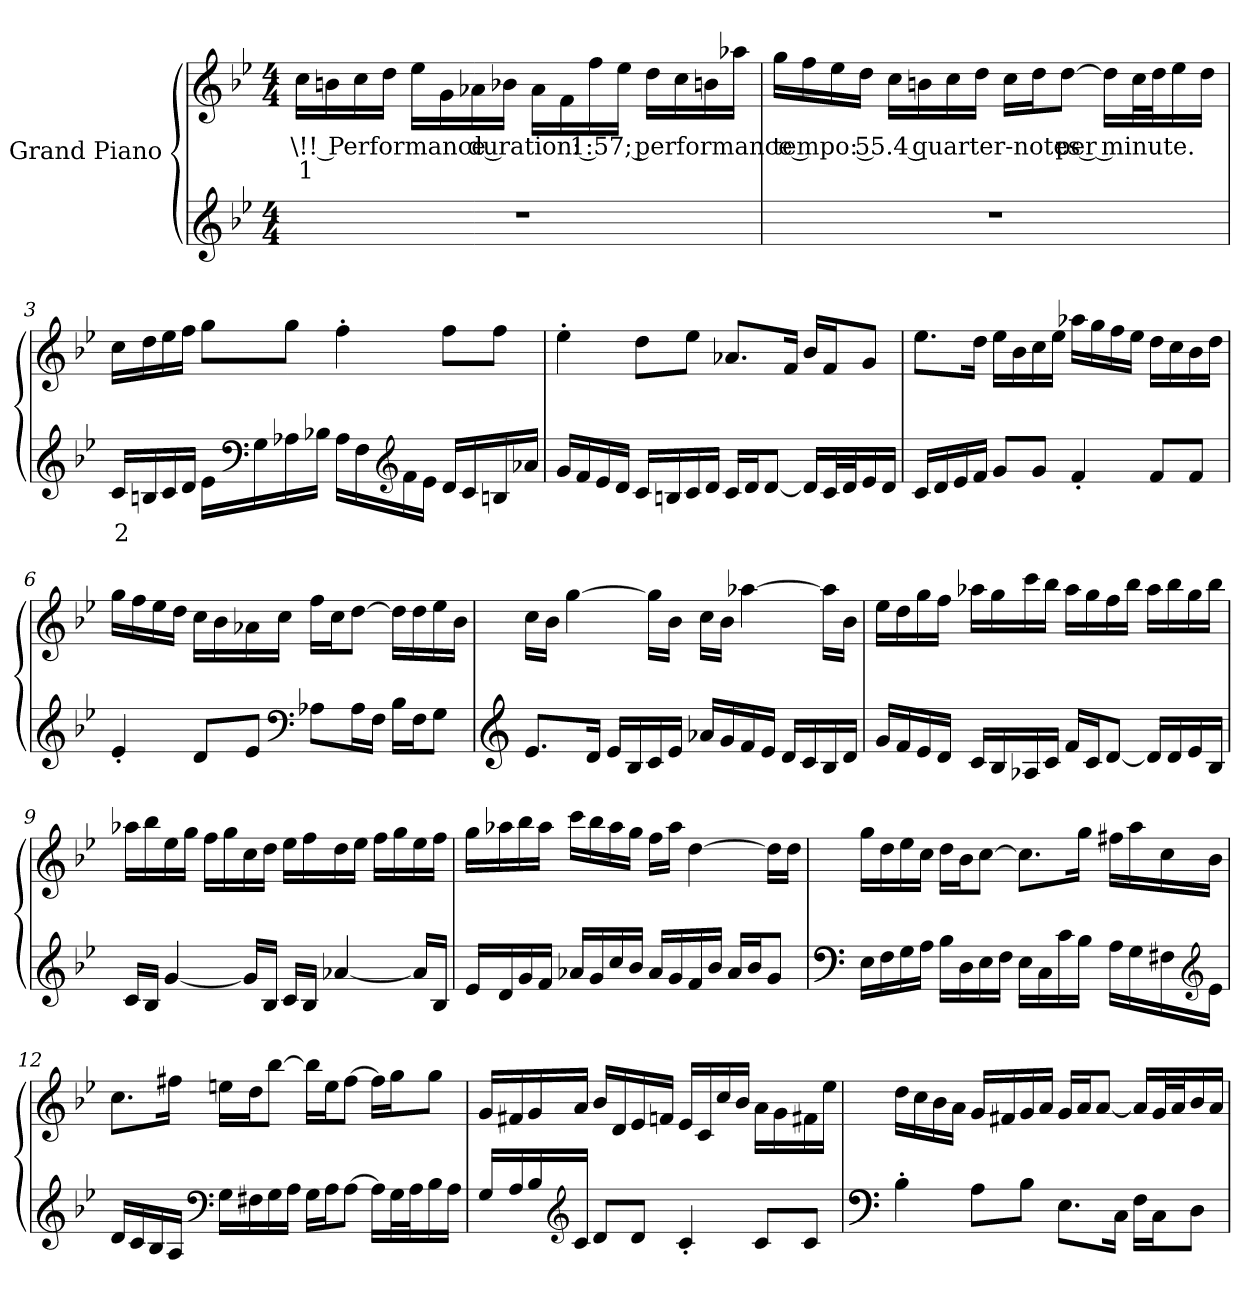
**kern	**text	**kern	**text	**text
*part2	*part2	*part1	*part1	*part1
*staff2	*staff2	*staff1	*staff1	*staff1
*I"Grand Piano	*	*I"Grand Piano	*	*
*clefG2	*	*clefG2	*	*
*k[b-e-]	*	*k[b-e-]	*	*
*M4/4	*	*M4/4	*	*
*MM55	*	*MM55	*	*
=1	=1	=1	=1	=1
!	!	!	!LO:LY:b	!LO:LY:b
1r	.	16cci\LL	\!! Performance duration: 1:57; performance tempo: 55.4 quarter-notes per minute.	1
.	.	16bni\	.	.
.	.	16cci\	.	.
.	.	16ddi\JJ	.	.
.	.	16ee-i\LL	.	.
.	.	16gi\	.	.
.	.	16a-Xi\	.	.
.	.	16b-Xi\JJ	.	.
.	.	16a-i\LL	.	.
.	.	16fi\	.	.
.	.	16ffi\	.	.
.	.	16ee-i\JJ	.	.
.	.	16ddi\LL	.	.
.	.	16cci\	.	.
.	.	16bni\	.	.
.	.	16aa-Xi\JJ	.	.
!!LO:LB:g=z
=2	=2	=2	=2	=2
1r	.	16ggi\LL	.	.
.	.	16ffi\	.	.
.	.	16ee-i\	.	.
.	.	16ddi\JJ	.	.
.	.	16cci\LL	.	.
.	.	16bni\	.	.
.	.	16cci\	.	.
.	.	16ddi\JJ	.	.
.	.	16cci\LL	.	.
.	.	16ddi\J	.	.
.	.	[8ddi\J	.	.
.	.	16ddi\LL]	.	.
.	.	32cci\L	.	.
.	.	32ddi\J	.	.
.	.	16ee-i\	.	.
.	.	16ddi\JJ	.	.
=3	=3	=3	=3	=3
!	!LO:LY:b	!	!	!
16cj/LL	2	16cci\LL	.	.
16Bnj/	.	16ddi\	.	.
16cj/	.	16ee-i\	.	.
16dj/JJ	.	16ffi\JJ	.	.
16e-j\LL	.	8ggi\L	.	.
*clefF4	*	*	*	*
16Gj\	.	.	.	.
16A-Xj\	.	8ggi\J	.	.
16B-Xj\JJ	.	.	.	.
16A-j\LL	.	4ff'i\	.	.
16Fj\	.	.	.	.
*clefG2	*	*	*	*
16fj\	.	.	.	.
16e-j\JJ	.	.	.	.
16dj/LL	.	8ffi\L	.	.
16cj/	.	.	.	.
16Bnj/	.	8ffi\J	.	.
16a-Xj/JJ	.	.	.	.
!!LO:LB:g=z
=4	=4	=4	=4	=4
16gj/LL	.	4ee-'i\	.	.
16fj/	.	.	.	.
16e-j/	.	.	.	.
16dj/JJ	.	.	.	.
16cj/LL	.	8ddi\L	.	.
16Bnj/	.	.	.	.
16cj/	.	8ee-i\J	.	.
16dj/JJ	.	.	.	.
16cj/LL	.	8.a-Xi/L	.	.
16dj/J	.	.	.	.
[8dj/J	.	.	.	.
.	.	16fi/Jk	.	.
16dj/LL]	.	16b-i/LL	.	.
32cj/L	.	16fi/J	.	.
32dj/J	.	.	.	.
16e-j/	.	8gi/J	.	.
16dj/JJ	.	.	.	.
=5	=5	=5	=5	=5
16cj/LL	.	8.ee-i\L	.	.
16dj/	.	.	.	.
16e-j/	.	.	.	.
16fj/JJ	.	16ddi\Jk	.	.
8gj/L	.	16ee-i\LL	.	.
.	.	16b-i\	.	.
8gj/J	.	16cci\	.	.
.	.	16ee-i\JJ	.	.
4f'j/	.	16aa-Xi\LL	.	.
.	.	16ggi\	.	.
.	.	16ffi\	.	.
.	.	16ee-i\JJ	.	.
8fj/L	.	16ddi\LL	.	.
.	.	16cci\	.	.
8fj/J	.	16b-i\	.	.
.	.	16ddi\JJ	.	.
!!LO:LB:g=z
=6	=6	=6	=6	=6
4e-'j/	.	16ggi\LL	.	.
.	.	16ffi\	.	.
.	.	16ee-i\	.	.
.	.	16ddi\JJ	.	.
8dj/L	.	16cci\LL	.	.
.	.	16b-i\	.	.
8e-j/J	.	16a-Xi\	.	.
.	.	16cci\JJ	.	.
*clefF4	*	*	*	*
8A-Xj\L	.	16ffi\LL	.	.
.	.	16cci\J	.	.
16A-j\L	.	[8ddi\J	.	.
16Fj\JJ	.	.	.	.
16B-j\LL	.	16ddi\LL]	.	.
16Fj\J	.	16ddi\	.	.
8Gj\J	.	16ee-i\	.	.
.	.	16b-i\JJ	.	.
=7	=7	=7	=7	=7
*clefG2	*	*	*	*
8.e-j/L	.	16cci\LL	.	.
.	.	16b-i\JJ	.	.
.	.	[4ggi\	.	.
16dj/Jk	.	.	.	.
16e-j/LL	.	.	.	.
16B-j/	.	.	.	.
16cj/	.	16ggi\LL]	.	.
16e-j/JJ	.	16b-i\JJ	.	.
16a-Xj/LL	.	16cci\LL	.	.
16gj/	.	16b-i\JJ	.	.
16fj/	.	[4aa-Xi\	.	.
16e-j/JJ	.	.	.	.
16dj/LL	.	.	.	.
16cj/	.	.	.	.
16B-j/	.	16aa-i\LL]	.	.
16dj/JJ	.	16b-i\JJ	.	.
!!LO:LB:g=z
=8	=8	=8	=8	=8
16gj/LL	.	16ee-i\LL	.	.
16fj/	.	16ddi\	.	.
16e-j/	.	16ggi\	.	.
16dj/JJ	.	16ffi\JJ	.	.
16cj/LL	.	16aa-Xi\LL	.	.
16B-j/	.	16ggi\	.	.
16A-Xj/	.	16ccci\	.	.
16cj/JJ	.	16bb-i\JJ	.	.
16fj/LL	.	16aa-i\LL	.	.
16cj/J	.	16ggi\	.	.
[8dj/J	.	16ffi\	.	.
.	.	16bb-i\JJ	.	.
16dj/LL]	.	16aa-i\LL	.	.
16dj/	.	16bb-i\	.	.
16e-j/	.	16ggi\	.	.
16B-j/JJ	.	16bb-i\JJ	.	.
=9	=9	=9	=9	=9
16cj/LL	.	16aa-Xi\LL	.	.
16B-j/JJ	.	16bb-i\	.	.
[4gj/	.	16ee-i\	.	.
.	.	16ggi\JJ	.	.
.	.	16ffi\LL	.	.
.	.	16ggi\	.	.
16gj/LL]	.	16cci\	.	.
16B-j/JJ	.	16ddi\JJ	.	.
16cj/LL	.	16ee-i\LL	.	.
16B-j/JJ	.	16ffi\	.	.
[4a-Xj/	.	16ddi\	.	.
.	.	16ee-i\JJ	.	.
.	.	16ffi\LL	.	.
.	.	16ggi\	.	.
16a-j/LL]	.	16ee-i\	.	.
16B-j/JJ	.	16ffi\JJ	.	.
!!LO:PB:g=z
=10	=10	=10	=10	=10
16e-j/LL	.	16ggi\LL	.	.
16dj/	.	16aa-Xi\	.	.
16gj/	.	16bb-i\	.	.
16fj/JJ	.	16aa-i\JJ	.	.
16a-Xj/LL	.	16ccci\LL	.	.
16gj/	.	16bb-i\	.	.
16ccj/	.	16aa-i\	.	.
16b-j/JJ	.	16ggi\JJ	.	.
16a-j/LL	.	16ffi\LL	.	.
16gj/	.	16aa-i\JJ	.	.
16fj/	.	[4ddi\	.	.
16b-j/JJ	.	.	.	.
16a-j/LL	.	.	.	.
16b-j/J	.	.	.	.
8gj/J	.	16ddi\LL]	.	.
.	.	16ddi\JJ	.	.
=11	=11	=11	=11	=11
*clefF4	*	*	*	*
16E-j\LL	.	16ggi\LL	.	.
16Fj\	.	16ddi\	.	.
16Gj\	.	16ee-i\	.	.
16Aj\JJ	.	16cci\JJ	.	.
16B-j\LL	.	16ddi\LL	.	.
16Dj\	.	16b-i\J	.	.
16E-j\	.	[8cci\J	.	.
16Fj\JJ	.	.	.	.
16E-j\LL	.	8.cci\L]	.	.
16Cj\	.	.	.	.
16cj\	.	.	.	.
16B-j\JJ	.	16ggi\Jk	.	.
16Aj\LL	.	16ff#Xi\LL	.	.
16Gj\	.	16aai\	.	.
16F#Xj\	.	16cci\	.	.
*clefG2	*	*	*	*
16e-j\JJ	.	16b-i\JJ	.	.
!!LO:PB:g=z
=12	=12	=12	=12	=12
16dj/LL	.	8.cci\L	.	.
16cj/	.	.	.	.
16B-j/	.	.	.	.
16Aj/JJ	.	16ff#Xi\Jk	.	.
*clefF4	*	*	*	*
16Gj\LL	.	16eeni\LL	.	.
16F#Xj\	.	16ddi\J	.	.
16Gj\	.	[8bb-i\J	.	.
16Aj\JJ	.	.	.	.
16Gj\LL	.	16bb-i\LL]	.	.
16Aj\J	.	16eei\J	.	.
[8Aj\J	.	[8ff#i\J	.	.
16Aj\LL]	.	16ff#i\LL]	.	.
32Gj\L	.	16ggi\J	.	.
32Aj\J	.	.	.	.
16B-j\	.	8ggi\J	.	.
16Aj\JJ	.	.	.	.
=13	=13	=13	=13	=13
16Gj/LL	.	16gi/LL	.	.
16Aj/	.	16f#Xi/	.	.
16B-j/	.	16gi/	.	.
*clefG2	*	*	*	*
16cj/JJ	.	16ai/JJ	.	.
8dj/L	.	16b-i/LL	.	.
.	.	16di/	.	.
8dj/J	.	16e-i/	.	.
.	.	16fni/JJ	.	.
4c'j/	.	16e-i/LL	.	.
.	.	16ci/	.	.
.	.	16cci/	.	.
.	.	16b-i/JJ	.	.
8cj/L	.	16ai\LL	.	.
.	.	16gi\	.	.
8cj/J	.	16f#Xi\	.	.
.	.	16ee-i\JJ	.	.
!!LO:LB:g=z
=14	=14	=14	=14	=14
*clefF4	*	*	*	*
4B-'j\	.	16ddi\LL	.	.
.	.	16cci\	.	.
.	.	16b-i\	.	.
.	.	16ai\JJ	.	.
8Aj\L	.	16gi/LL	.	.
.	.	16f#Xi/	.	.
8B-j\J	.	16gi/	.	.
.	.	16ai/JJ	.	.
8.E-j\L	.	16gi/LL	.	.
.	.	16ai/J	.	.
.	.	[8ai/J	.	.
16Cj\Jk	.	.	.	.
16Fj\LL	.	16ai/LL]	.	.
16Cj\J	.	32gi/L	.	.
.	.	32ai/J	.	.
8Dj\J	.	16b-i/	.	.
.	.	16ai/JJ	.	.
=	=	=	=	=
*-	*-	*-	*-	*-
